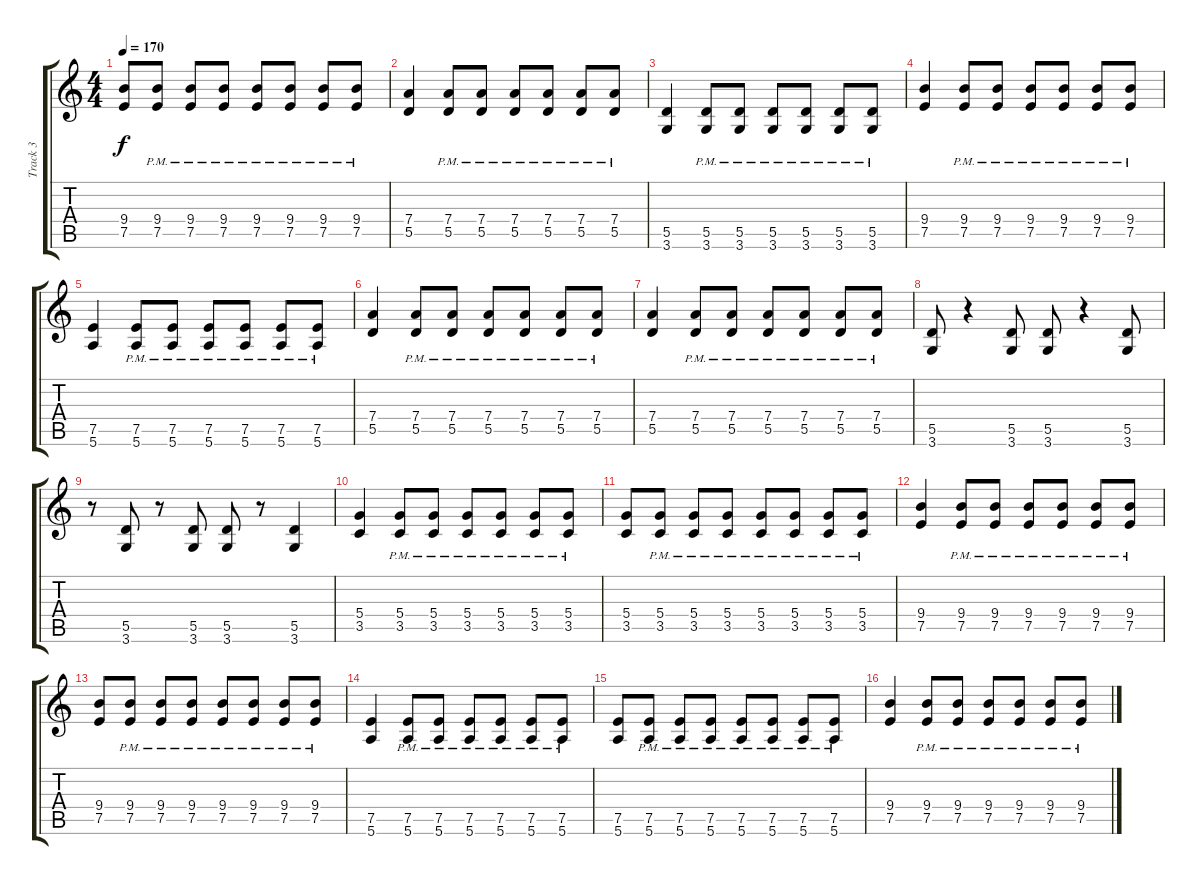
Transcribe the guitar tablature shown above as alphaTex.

\track ("Track 3" "Track 3") {instrument distortionguitar}
\staff {score tabs}
\tuning (E4 B3 G3 D3 A2 E2) {hide}
\ts (4 4)
\tempo 170
\clef g2
\ks c
(9.4 7.5).8{dy f} (9.4{pm} 7.5).8 (9.4{pm} 7.5).8 (9.4{pm} 7.5).8 (9.4{pm} 7.5).8 (9.4{pm} 7.5).8 (9.4{pm} 7.5).8 (9.4{pm} 7.5).8 |
(7.4 5.5).4 (7.4{pm} 5.5).8 (7.4{pm} 5.5).8 (7.4{pm} 5.5).8 (7.4{pm} 5.5).8 (7.4{pm} 5.5).8 (7.4{pm} 5.5).8 |
(5.5 3.6).4 (5.5{pm} 3.6).8 (5.5{pm} 3.6).8 (5.5{pm} 3.6).8 (5.5{pm} 3.6).8 (5.5{pm} 3.6).8 (5.5{pm} 3.6).8 |
(9.4 7.5).4 (9.4{pm} 7.5).8 (9.4{pm} 7.5).8 (9.4{pm} 7.5).8 (9.4{pm} 7.5).8 (9.4{pm} 7.5).8 (9.4{pm} 7.5).8 |
(7.5 5.6).4 (7.5{pm} 5.6).8 (7.5{pm} 5.6).8 (7.5{pm} 5.6).8 (7.5{pm} 5.6).8 (7.5{pm} 5.6).8 (7.5{pm} 5.6).8 |
(7.4 5.5).4 (7.4{pm} 5.5).8 (7.4{pm} 5.5).8 (7.4{pm} 5.5).8 (7.4{pm} 5.5).8 (7.4{pm} 5.5).8 (7.4{pm} 5.5).8 |
(7.4 5.5).4 (7.4{pm} 5.5).8 (7.4{pm} 5.5).8 (7.4{pm} 5.5).8 (7.4{pm} 5.5).8 (7.4{pm} 5.5).8 (7.4{pm} 5.5).8 |
(5.5 3.6).8 r.4 (5.5 3.6).8 (5.5 3.6).8 r.4 (5.5 3.6).8 |
r.8 (5.5 3.6).8 r.8 (5.5 3.6).8 (5.5 3.6).8 r.8 (5.5 3.6).4 |
(5.4 3.5).4 (5.4{pm} 3.5).8 (5.4{pm} 3.5).8 (5.4{pm} 3.5).8 (5.4{pm} 3.5).8 (5.4{pm} 3.5).8 (5.4{pm} 3.5).8 |
(5.4 3.5).8 (5.4{pm} 3.5).8 (5.4{pm} 3.5).8 (5.4{pm} 3.5).8 (5.4{pm} 3.5).8 (5.4{pm} 3.5).8 (5.4{pm} 3.5).8 (5.4{pm} 3.5).8 |
(9.4 7.5).4 (9.4{pm} 7.5).8 (9.4{pm} 7.5).8 (9.4{pm} 7.5).8 (9.4{pm} 7.5).8 (9.4{pm} 7.5).8 (9.4{pm} 7.5).8 |
(9.4 7.5).8 (9.4{pm} 7.5).8 (9.4{pm} 7.5).8 (9.4{pm} 7.5).8 (9.4{pm} 7.5).8 (9.4{pm} 7.5).8 (9.4{pm} 7.5).8 (9.4{pm} 7.5).8 |
(7.5 5.6).4 (7.5{pm} 5.6).8 (7.5{pm} 5.6).8 (7.5{pm} 5.6).8 (7.5{pm} 5.6).8 (7.5{pm} 5.6).8 (7.5{pm} 5.6).8 |
(7.5 5.6).8 (7.5{pm} 5.6).8 (7.5{pm} 5.6).8 (7.5{pm} 5.6).8 (7.5{pm} 5.6).8 (7.5{pm} 5.6).8 (7.5{pm} 5.6).8 (7.5{pm} 5.6).8 |
(9.4 7.5).4 (9.4{pm} 7.5).8 (9.4{pm} 7.5).8 (9.4{pm} 7.5).8 (9.4{pm} 7.5).8 (9.4{pm} 7.5).8 (9.4{pm} 7.5).8
